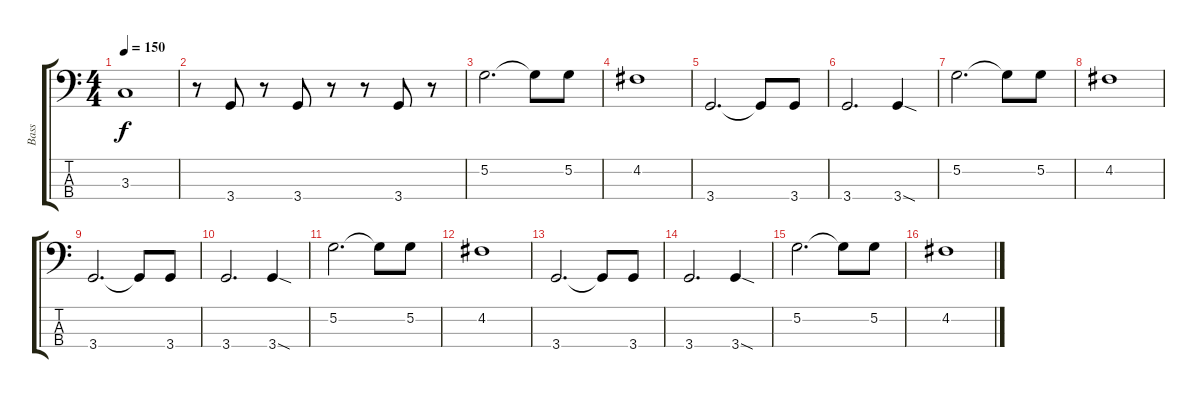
\track ("Bass" "Bass") {instrument electricbassfinger}
\staff {score tabs}
\tuning (G2 D2 A1 E1) {hide}
\ts (4 4)
\tempo 150
\clef f4
\ks c
3.3.1{dy f} |
r.8 3.4.8 r.8 3.4.8 r.8 r.8 3.4.8 r.8 |
5.2.2{d} 5.2{t}.8 5.2.8 |
4.2.1 |
3.4.2{d} 3.4{t}.8 3.4.8 |
3.4.2{d} 3.4{sod}.4 |
5.2.2{d} 5.2{t}.8 5.2.8 |
4.2.1 |
3.4.2{d} 3.4{t}.8 3.4.8 |
3.4.2{d} 3.4{sod}.4 |
5.2.2{d} 5.2{t}.8 5.2.8 |
4.2.1 |
3.4.2{d} 3.4{t}.8 3.4.8 |
3.4.2{d} 3.4{sod}.4 |
5.2.2{d} 5.2{t}.8 5.2.8 |
4.2.1
